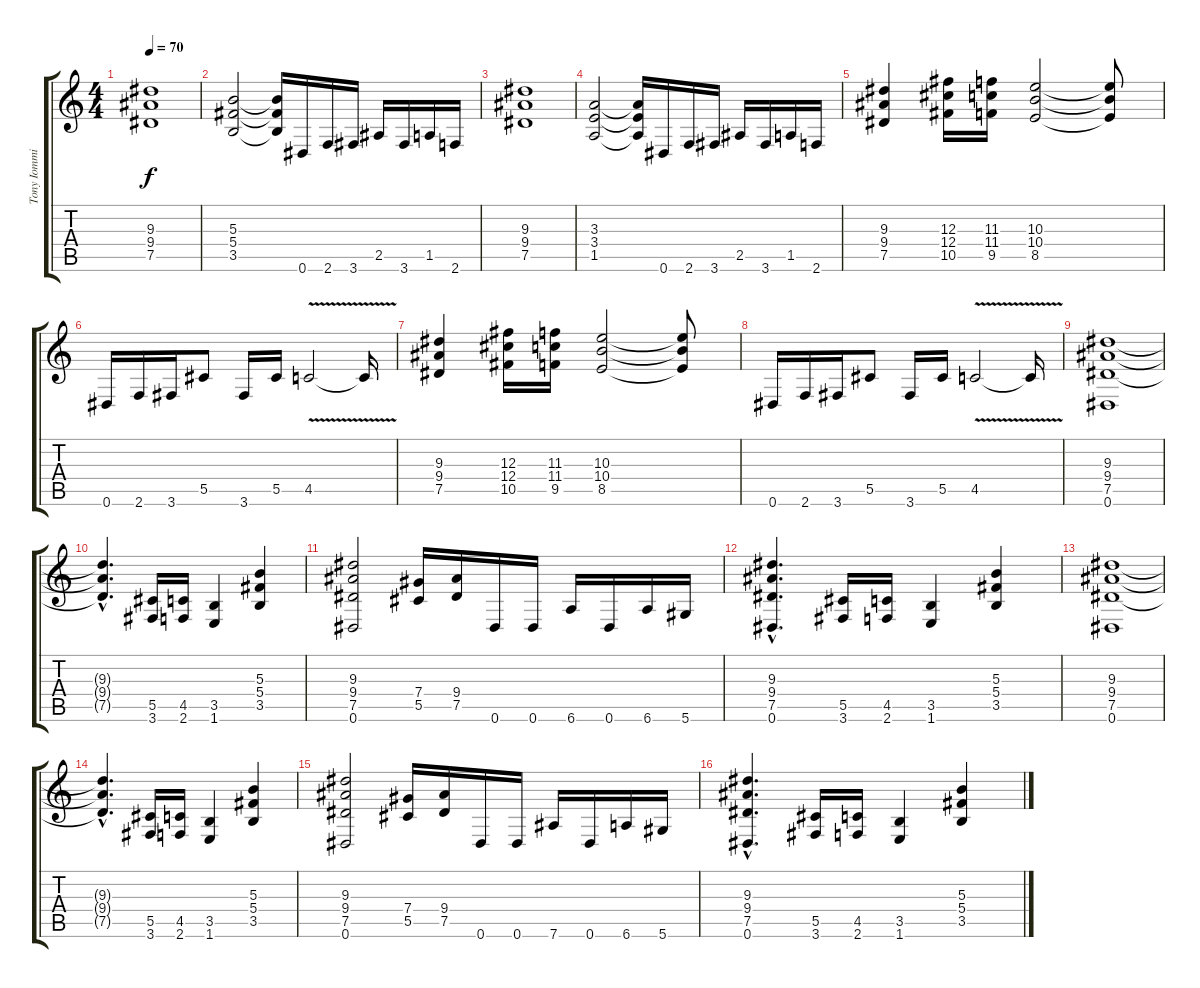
\track ("Tony Iommi" "Tony Iommi") {instrument distortionguitar}
\staff {score tabs}
\tuning (Eb4 Bb3 Gb3 Db3 Ab2 Eb2) {hide}
\ts (4 4)
\tempo 70
\clef g2
\ks c
(9.3 9.4 7.5).1{dy f} |
(5.3 5.4 3.5).2 (5.3{t} 5.4{t} 3.5{t}).16 0.6.16 2.6.16 3.6.16 2.5.16 3.6.16 1.5.16 2.6.16 |
(9.3 9.4 7.5).1 |
(3.3 3.4 1.5).2 (3.3{t} 3.4{t} 1.5{t}).16 0.6.16 2.6.16 3.6.16 2.5.16 3.6.16 1.5.16 2.6.16 |
(9.3 9.4 7.5).4 (12.3 12.4 10.5).16 (11.3 11.4 9.5).16 (10.3 10.4 8.5).2 (10.3{t} 10.4{t} 8.5{t}).8 |
0.6.16 2.6.16 3.6.16 5.5.8 3.6.16 5.5.16 4.5{v}.2 4.5{t}.16 |
(9.3 9.4 7.5).4 (12.3 12.4 10.5).16 (11.3 11.4 9.5).16 (10.3 10.4 8.5).2 (10.3{t} 10.4{t} 8.5{t}).8 |
0.6.16 2.6.16 3.6.16 5.5.8 3.6.16 5.5.16 4.5{v}.2 4.5{t}.16 |
(9.3 9.4 7.5 0.6).1 |
(9.3{hac t} 9.4{hac t} 7.5{hac t}).4{d} (5.5 3.6).16 (4.5 2.6).16 (3.5 1.6).4 (5.3 5.4 3.5).4 |
(9.3 9.4 7.5 0.6).2 (7.4 5.5).16 (9.4 7.5).16 0.6.16 0.6.16 6.6.16 0.6.16 6.6.16 5.6.16 |
(9.3{hac} 9.4{hac} 7.5{hac} 0.6{hac}).4{d} (5.5 3.6).16 (4.5 2.6).16 (3.5 1.6).4 (5.3 5.4 3.5).4 |
(9.3 9.4 7.5 0.6).1 |
(9.3{hac t} 9.4{hac t} 7.5{hac t}).4{d} (5.5 3.6).16 (4.5 2.6).16 (3.5 1.6).4 (5.3 5.4 3.5).4 |
(9.3 9.4 7.5 0.6).2 (7.4 5.5).16 (9.4 7.5).16 0.6.16 0.6.16 7.6.16 0.6.16 6.6.16 5.6.16 |
(9.3{hac} 9.4{hac} 7.5{hac} 0.6{hac}).4{d} (5.5 3.6).16 (4.5 2.6).16 (3.5 1.6).4 (5.3 5.4 3.5).4
